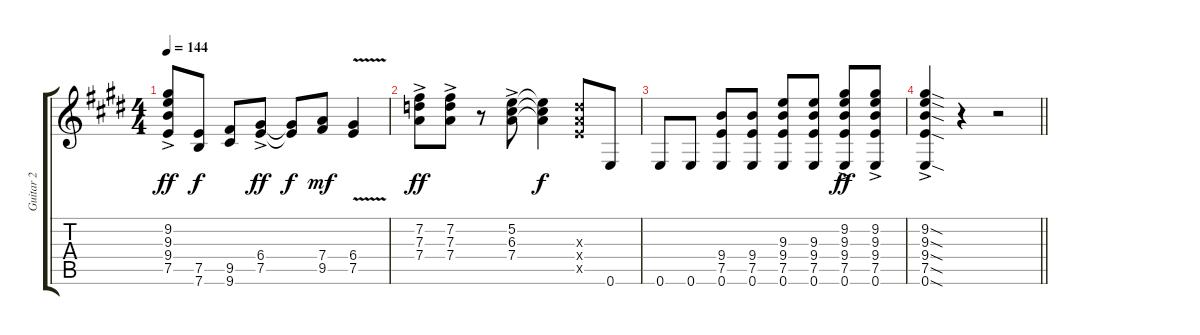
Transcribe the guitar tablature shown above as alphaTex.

\track ("Guitar 2" "Guitar 2") {instrument electricguitarclean}
\staff {score tabs}
\tuning (E4 B3 G3 D3 A2 E2) {hide}
\ts (4 4)
\tempo 144
\clef g2
\ks c#minor
(9.2{ac} 9.3{ac} 9.4{ac} 7.5{ac}).8{dy ff} (7.5 7.6).8{dy f} (9.5 9.6).8 (6.4{ac} 7.5{ac}).8{dy ff} (6.4{t} 7.5{t}).8{dy f} (7.4 9.5).8{dy mf} (6.4{v} 7.5{v}).4 |
\ks e
(7.2{ac} 7.3{ac} 7.4{ac}).8{dy ff} (7.2{ac} 7.3{ac} 7.4{ac}).8 r.8 (5.2{ac} 6.3{ac} 7.4{ac}).8 (5.2{t} 6.3{t} 7.4{t}).4{dy f} (7.3{x} 7.4{x} 7.5{x}).8 0.6.8 |
\ks c#minor
0.6.8 0.6.8 (9.4 7.5 0.6).8 (9.4 7.5 0.6).8 (9.3 9.4 7.5 0.6).8 (9.3 9.4 7.5 0.6).8 (9.2{ac} 9.3{ac} 9.4{ac} 7.5{ac} 0.6{ac}).8{dy ff} (9.2{ac} 9.3{ac} 9.4{ac} 7.5{ac} 0.6{ac}).8 |
\barLineRight lightlight
\ks e
(9.2{sod ac} 9.3{sod ac} 9.4{sod ac} 7.5{sod ac} 0.6{sod ac}).4 r.4 r.2
